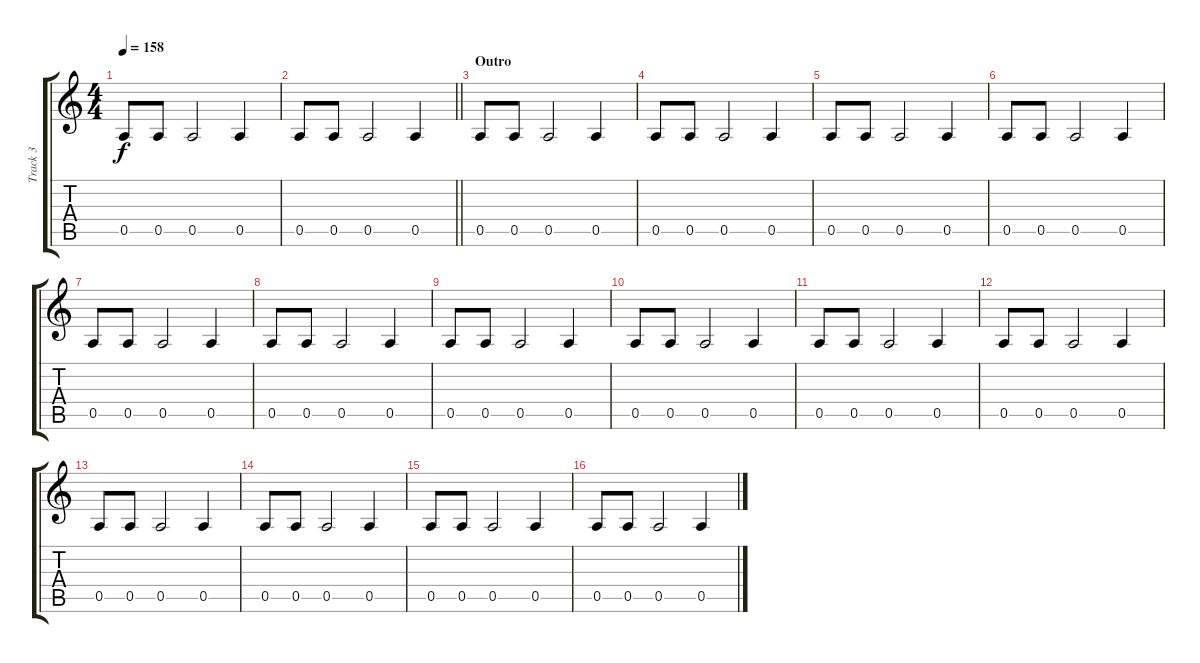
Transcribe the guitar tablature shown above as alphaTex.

\track ("Track 3" "Track 3") {instrument electricbassfinger}
\staff {score tabs}
\tuning (E4 B3 G3 D3 A2 E2) {hide}
\ts (4 4)
\tempo 158
\clef g2
\ks c
0.5.8{dy f} 0.5.8 0.5.2 0.5.4 |
\barLineRight lightlight
0.5.8 0.5.8 0.5.2 0.5.4 |
\section ("" "Outro")
0.5.8 0.5.8 0.5.2 0.5.4 |
0.5.8 0.5.8 0.5.2 0.5.4 |
0.5.8 0.5.8 0.5.2 0.5.4 |
0.5.8 0.5.8 0.5.2 0.5.4 |
0.5.8 0.5.8 0.5.2 0.5.4 |
0.5.8 0.5.8 0.5.2 0.5.4 |
0.5.8 0.5.8 0.5.2 0.5.4 |
0.5.8 0.5.8 0.5.2 0.5.4 |
0.5.8 0.5.8 0.5.2 0.5.4 |
0.5.8 0.5.8 0.5.2 0.5.4 |
0.5.8 0.5.8 0.5.2 0.5.4 |
0.5.8 0.5.8 0.5.2 0.5.4 |
0.5.8 0.5.8 0.5.2 0.5.4 |
0.5.8 0.5.8 0.5.2 0.5.4
